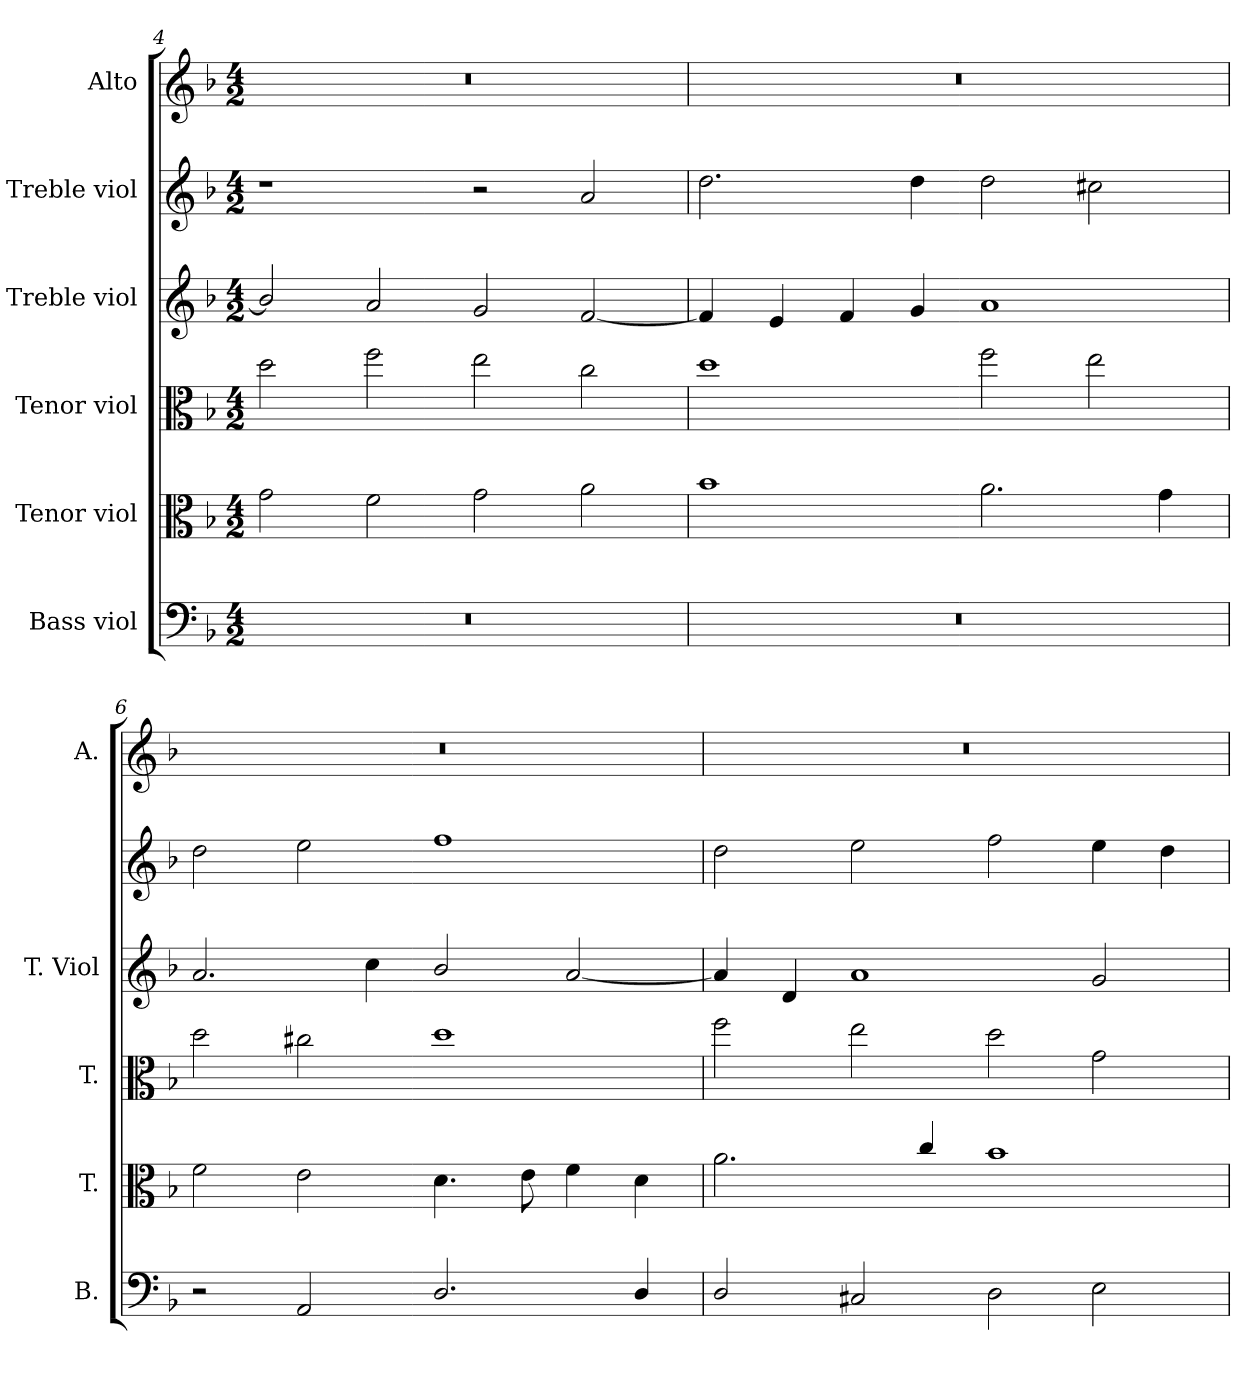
**kern	**kern	**kern	**kern	**kern	**kern
*part6	*part5	*part4	*part3	*part2	*part1
*staff6	*staff5	*staff4	*staff3	*staff2	*staff1
*I"Bass viol	*I"Tenor viol	*I"Tenor viol	*I"Treble viol	*I"Treble viol	*I"Alto
*I'B.	*I'T.	*I'T.	*I'T. Viol	*	*I'A.
*clefF4	*clefC3	*clefC3	*clefG2	*clefG2	*clefG2
*	*ITrd7c12	*ITrd7c12	*	*	*
*k[b-]	*k[b-]	*k[b-]	*k[b-]	*k[b-]	*k[b-]
*F:	*F:	*F:	*F:	*F:	*F:
*M4/2	*M4/2	*M4/2	*M4/2	*M4/2	*M4/2
=4	=4	=4	=4	=4	=4
!LO:N:vis=1	!	!	!	!	!LO:N:vis=1
0r	2Gi\	2di\	2b-i/]	1r	0r
.	2Fi\	2fi\	2ai/	.	.
.	2Gi\	2ei\	2gi/	2r	.
.	2Ai\	2ci\	[2fi/	2ai/	.
=5	=5	=5	=5	=5	=5
!LO:N:vis=1	!	!	!	!	!LO:N:vis=1
0r	1B-i	1di	4fi/]	2.ddi\	0r
.	.	.	4ei/	.	.
.	.	.	4fi/	.	.
.	.	.	4gi/	4ddi\	.
.	2.Ai\	2fi\	1ai	2ddi\	.
.	.	2ei\	.	2cc#Xi\	.
.	4Gi\	.	.	.	.
!!LO:LB:g=z
=6	=6	=6	=6	=6	=6
!	!	!	!	!	!LO:N:vis=1
2r	2Fi\	2di\	2.ai/	2ddi\	0r
2AAi/	2Ei\	2c#Xi\	.	2eei\	.
.	.	.	4cci\	.	.
2.Di/	4.Di\	1di	2b-i/	1ffi	.
.	8Ei\	.	.	.	.
.	4Fi\	.	[2ai/	.	.
4Di/	4Di\	.	.	.	.
=7	=7	=7	=7	=7	=7
!	!	!	!	!	!LO:N:vis=1
2Di/	2.Ai\	2fi\	4ai/]	2ddi\	0r
.	.	.	4di/	.	.
2C#Xi/	.	2ei\	1ai	2eei\	.
.	4ci/	.	.	.	.
2Di\	1B-i	2di\	.	2ffi\	.
2Ei\	.	2Gi\	2gi/	4eei\	.
.	.	.	.	4ddi\	.
=	=	=	=	=	=
*-	*-	*-	*-	*-	*-
